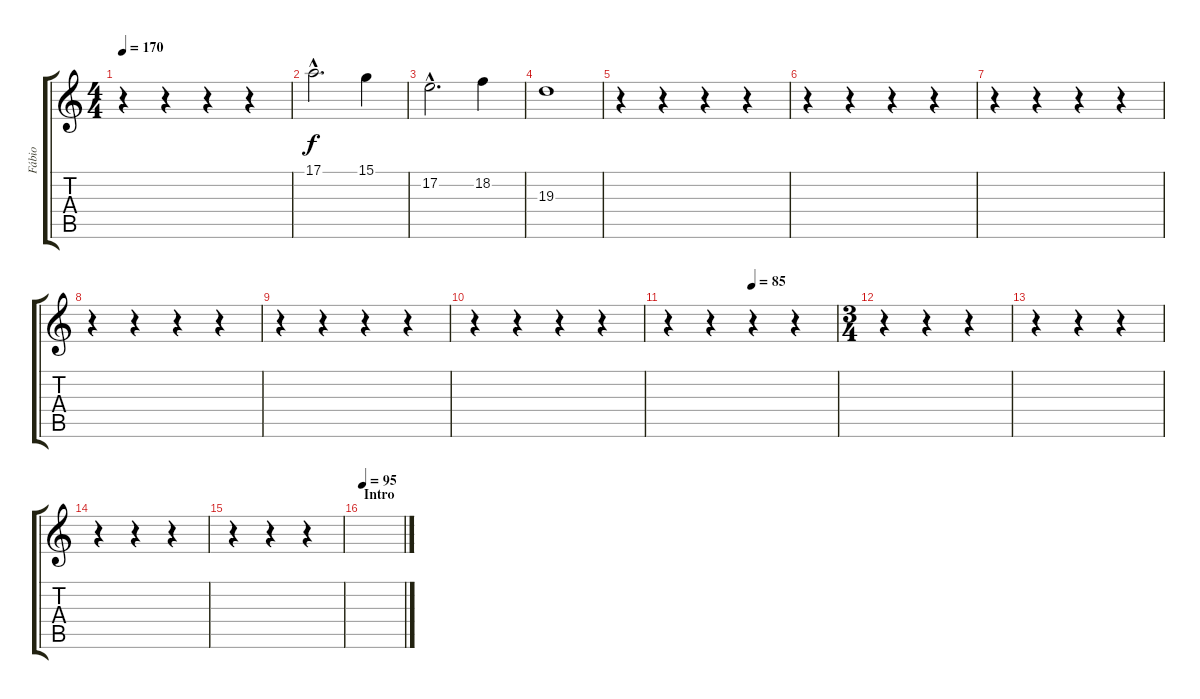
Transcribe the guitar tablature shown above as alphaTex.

\track ("Fábio" "Fábio") {instrument flute}
\staff {score tabs}
\tuning (E4 B3 G3 D3 A2 E2) {hide}
\ts (4 4)
\tempo 170
\clef g2
\ks c
r.4{dy f} r.4 r.4 r.4 |
17.1{hac}.2{d instrument tubularbells} 15.1.4 |
17.2{hac}.2{d} 18.2.4 |
19.3.1 |
r.4 r.4 r.4 r.4 |
r.4 r.4 r.4 r.4 |
r.4 r.4 r.4 r.4 |
r.4 r.4 r.4 r.4 |
r.4 r.4 r.4 r.4 |
r.4 r.4 r.4 r.4 |
\tempo (85 0.5)
r.4 r.4 r.4 r.4 |
\ts (3 4)
r.4 r.4 r.4 |
r.4 r.4 r.4 |
r.4 r.4 r.4 |
r.4 r.4 r.4 |
\section ("" "Intro")
\tempo 95
